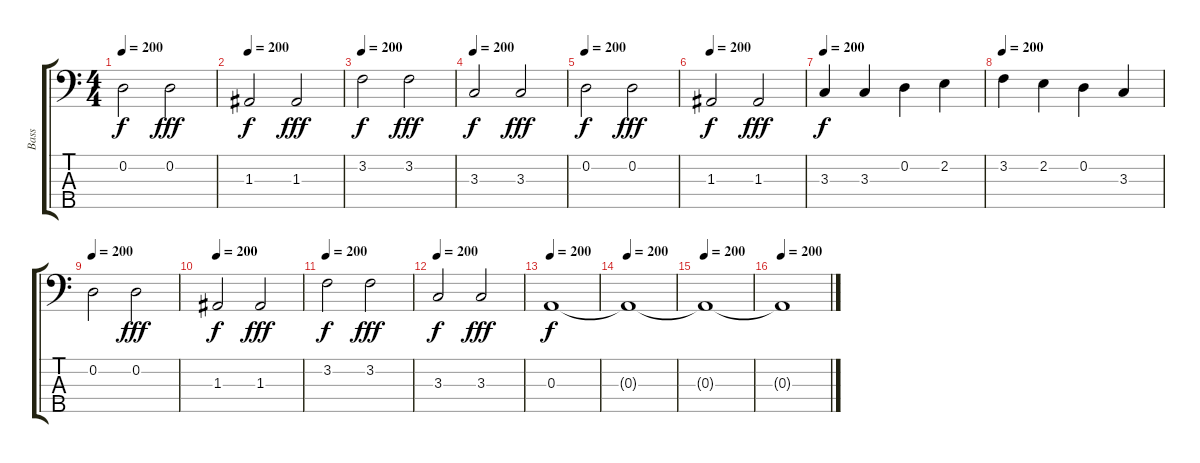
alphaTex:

\track ("Bass" "Bass") {instrument electricbassfinger}
\staff {score tabs}
\tuning (G2 D2 A1 E1 B0) {hide}
\ts (4 4)
\tempo 200
\clef f4
\ks c
0.2.2{dy f} 0.2.2{dy fff} |
\tempo 200
1.3.2{dy f} 1.3.2{dy fff} |
\tempo 200
3.2.2{dy f} 3.2.2{dy fff} |
\tempo 200
3.3.2{dy f} 3.3.2{dy fff} |
\tempo 200
0.2.2{dy f} 0.2.2{dy fff} |
\tempo 200
1.3.2{dy f} 1.3.2{dy fff} |
\tempo 200
3.3.4{dy f} 3.3.4 0.2.4 2.2.4 |
\tempo 200
3.2.4 2.2.4 0.2.4 3.3.4 |
\tempo 200
0.2.2 0.2.2{dy fff} |
\tempo 200
1.3.2{dy f} 1.3.2{dy fff} |
\tempo 200
3.2.2{dy f} 3.2.2{dy fff} |
\tempo 200
3.3.2{dy f} 3.3.2{dy fff} |
\tempo 200
0.3.1{dy f} |
\tempo 200
0.3{t}.1 |
\tempo 200
0.3{t}.1 |
\tempo 200
0.3{t}.1
